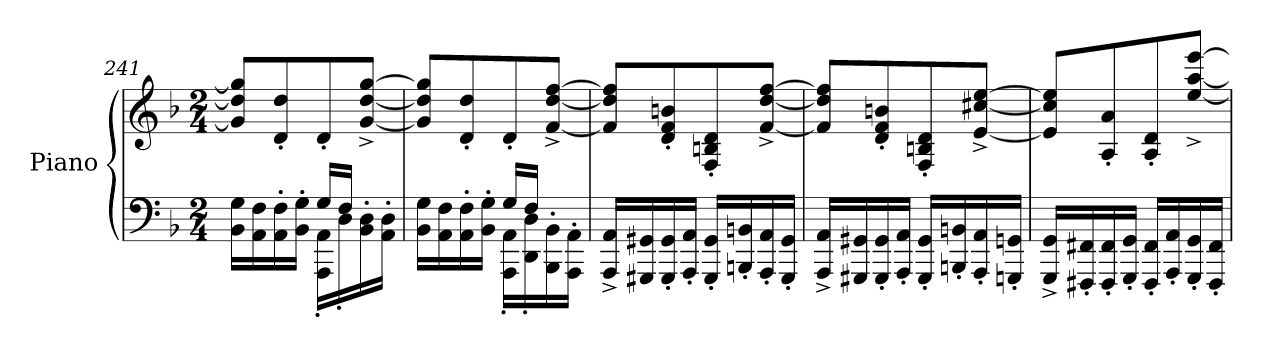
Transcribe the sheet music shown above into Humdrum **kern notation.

**kern	**kern
*part1	*part1
*staff2	*staff1
*I"Piano	*
*I'Pno	*
!!LO:LB:g=z
*clefF4	*clefG2
*k[b-]	*k[b-]
*M2/4	*M2/4
=241	=241
*^	*
16BB-\ 16G\LL	4ryy	8g/] 8dd/] 8gg/]L
16AA\ 16F\	.	.
16AA\' 16F\'	.	8d/' 8dd/'
16BB-\' 16G\'JJ	.	.
16G/LL	16AAA\' 16AA\'LL	8d:'/
16F/JJ	16D'\	.
8ryy	16BB-\' 16D\'	[8g/^ [8dd/^ [8gg/^J
.	16AA\' 16D\'JJ	.
=242	=242	=242
16BB-\ 16G\LL	4ryy	8g/] 8dd/] 8gg/]L
16AA\ 16F\	.	.
16AA\' 16F\'	.	8d/' 8dd/'
16BB-\' 16G\'JJ	.	.
16G/LL	16AAA\' 16AA\'LL	8d:'/
16F/JJ	16DD\' 16D\'	.
8ryy	16BBB-\' 16BB-\'	[8f/^ [8dd/^ [8ff/^J
.	16AAA\' 16AA\'JJ	.
*v	*v	*
=243	=243
16AAA/^ 16AA/^LL	8f/] 8dd/] 8ff/]L
16GGG#X/ 16GG#X/	.
16GGG#/' 16GG#/'	8d/' 8f/' 8bn/'
16AAA/' 16AA/'JJ	.
16GGG#/' 16GG#/'LL	8F/' 8Bn/' 8d/'
16BBBn/' 16BBn/'	.
16AAA/' 16AA/'	[8f/^ [8dd/^ [8ff/^J
16GGG#/' 16GG#/'JJ	.
=244	=244
16AAA/^ 16AA/^LL	8f/] 8dd/] 8ff/]L
16GGG#X/ 16GG#X/	.
16GGG#/' 16GG#/'	8d/' 8f/' 8bn/'
16AAA/' 16AA/'JJ	.
16GGG#/' 16GG#/'LL	8F/' 8Bn/' 8d/'
16BBBn/' 16BBn/'	.
16AAA/' 16AA/'	[8e/^ [8cc#X/^ [8ee/^J
16GGGn/' 16GGn/'JJ	.
=245	=245
16GGG/^ 16GG/^LL	8e/] 8cc#/] 8ee/]L
16FFF#X/' 16FF#X/'	.
16FFF#/' 16FF#/'	8A/' 8a/'
16GGG/' 16GG/'JJ	.
16FFF#/' 16FF#/'LL	8A/' 8d/'
16AAA/' 16AA/'	.
16GGG/' 16GG/'	[8ee/^ [8aa/^ [8eee/^J
16FFF#/' 16FF#/'JJ	.
=	=
*-	*-
